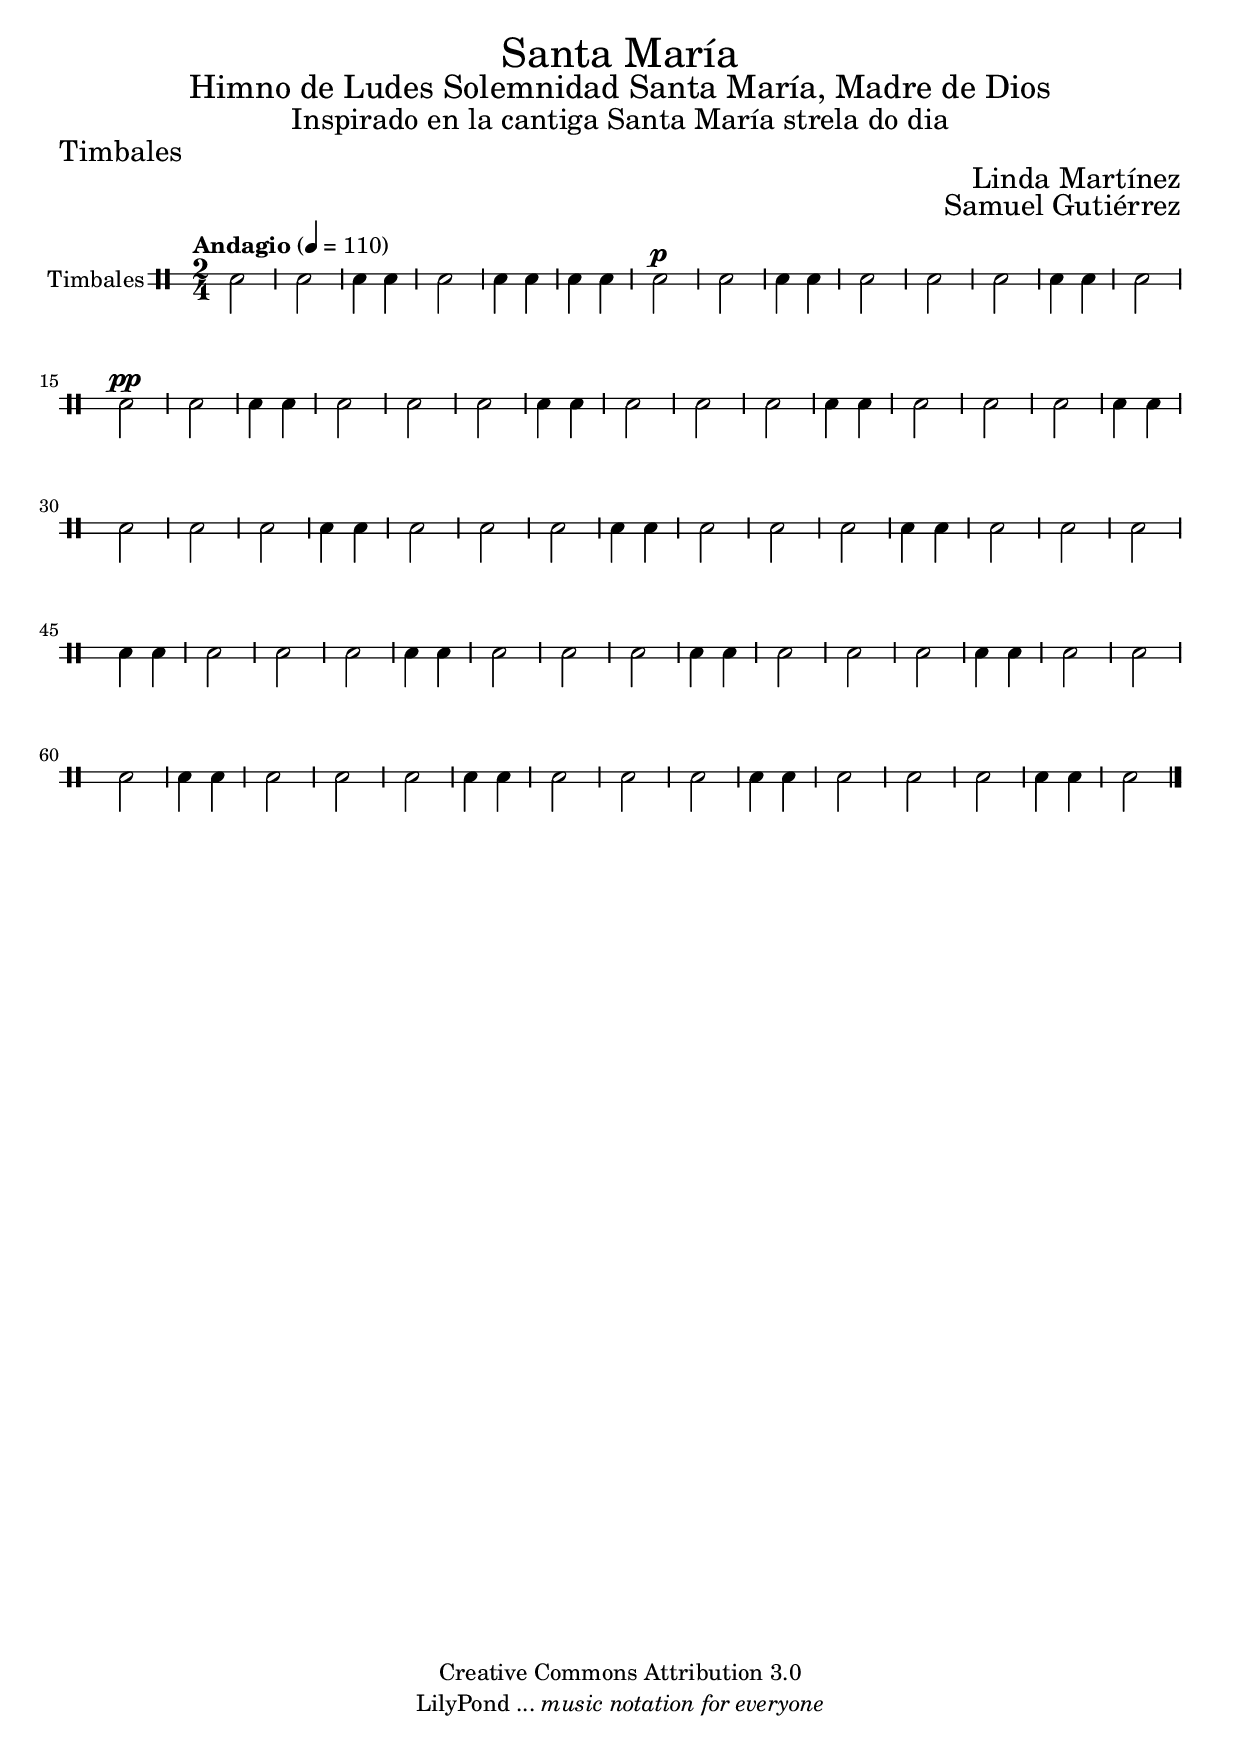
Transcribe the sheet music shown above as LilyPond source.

% Titulo de la pieza - Timbales
% by serachsam

\language "espanol"
\version "2.23.2"

% --- Global parameters
%particle = 0
%jump = \break
%time = 4

% --- Includes
\include "global.ily"
timbales = \drummode {
  \dynamicUp
  \override Staff.StaffSymbol.line-count = #2
  \override Staff.BarLine.bar-extent = #'(-1 . 1)

  tomfh2 tomfh tomfl4 tomfl tomfh2
  tomfl4 tomfl tomfl tomfl
  tomfh2\p tomfh tomfl4 tomfl tomfh2
  tomfh2 tomfh tomfl4 tomfl tomfh2
  tomfh2\pp tomfh tomfl4 tomfl tomfh2
  tomfh2 tomfh tomfl4 tomfl tomfh2
  tomfh2 tomfh tomfl4 tomfl tomfh2
  tomfh2 tomfh tomfl4 tomfl tomfh2
  tomfh2 tomfh tomfl4 tomfl tomfh2
  tomfh2 tomfh tomfl4 tomfl tomfh2
  tomfh2 tomfh tomfl4 tomfl tomfh2
  tomfh2 tomfh tomfl4 tomfl tomfh2
  tomfh2 tomfh tomfl4 tomfl tomfh2
  tomfh2 tomfh tomfl4 tomfl tomfh2
  tomfh2 tomfh tomfl4 tomfl tomfh2
  tomfh2 tomfh tomfl4 tomfl tomfh2
  tomfh2 tomfh tomfl4 tomfl tomfh2
  tomfh2 tomfh tomfl4 tomfl tomfh2
  tomfh2 tomfh tomfl4 tomfl tomfh2
}

% \include "metronome.ily"

% --- Global size
%#(set-global-staff-size \size)

% --- Header
\markup { \fill-line { \center-column { \fontsize #5 \title \fontsize #3 \subtitle \fontsize #2 \nota } } }
\markup { \fill-line { \fontsize #2 "Timbales" \right-column { \fontsize #2 \autor } } }
\markup { \fill-line { "" \right-column { \fontsize #2 \arranger } } }
\markup { \fill-line { "" \right-column { \fontsize #2 \other } } }
\header {
  %dedication = "Dedication (dedicatoria)"
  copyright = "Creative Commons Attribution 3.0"
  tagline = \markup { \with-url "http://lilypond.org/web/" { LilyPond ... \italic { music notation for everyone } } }
  breakbefore = ##t
}

% --- Music

% --- Harmony

% --- Sheet
\score {
  <<
    \new DrumStaff {
        \set DrumStaff.instrumentName = "Timbales"
        \set DrumStaff.drumStyleTable = #timbales-style
        << \global \timbales >>
      }
  >>
  \midi {}
  \layout {}
}

% --- Paper
\paper{
  #(set-default-paper-size "letter")
  page-breaking = #ly:page-turn-breaking
}
